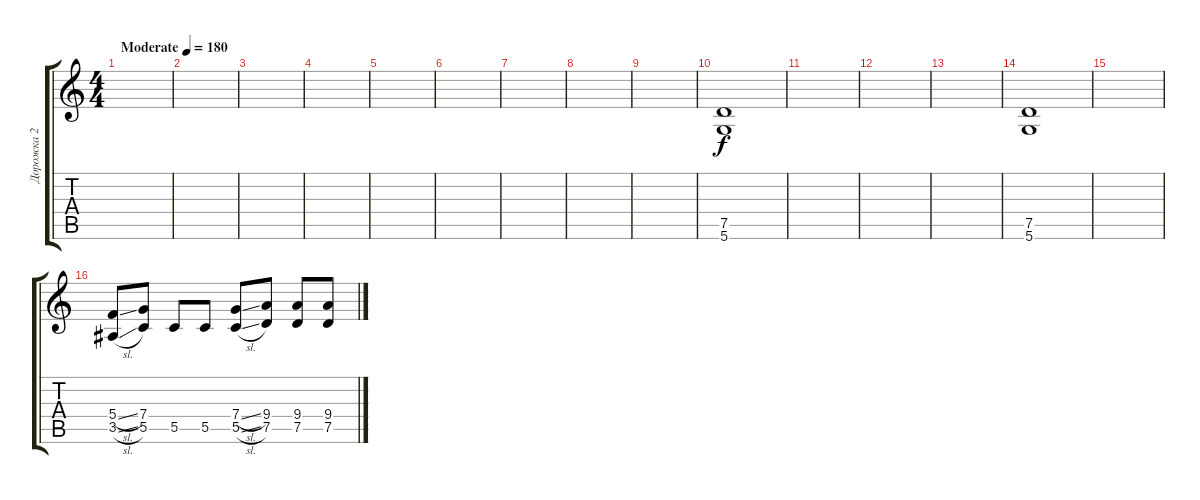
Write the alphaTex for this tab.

\track ("Дорожка 2" "Дорожка 2") {instrument distortionguitar}
\staff {score tabs}
\tuning (D4 A3 F3 C3 G2 D2) {hide}
\ts (4 4)
\tempo (180 "Moderate")
\clef g2
\ks c
|
|
|
|
|
|
|
|
|
(7.5 5.6).1 |
|
|
|
(7.5 5.6).1 |
|
(5.4{sl} 3.5{sl}).8 (7.4 5.5).8 5.5.8 5.5.8 (7.4{sl} 5.5{sl}).8 (9.4 7.5).8 (9.4 7.5).8 (9.4 7.5).8
